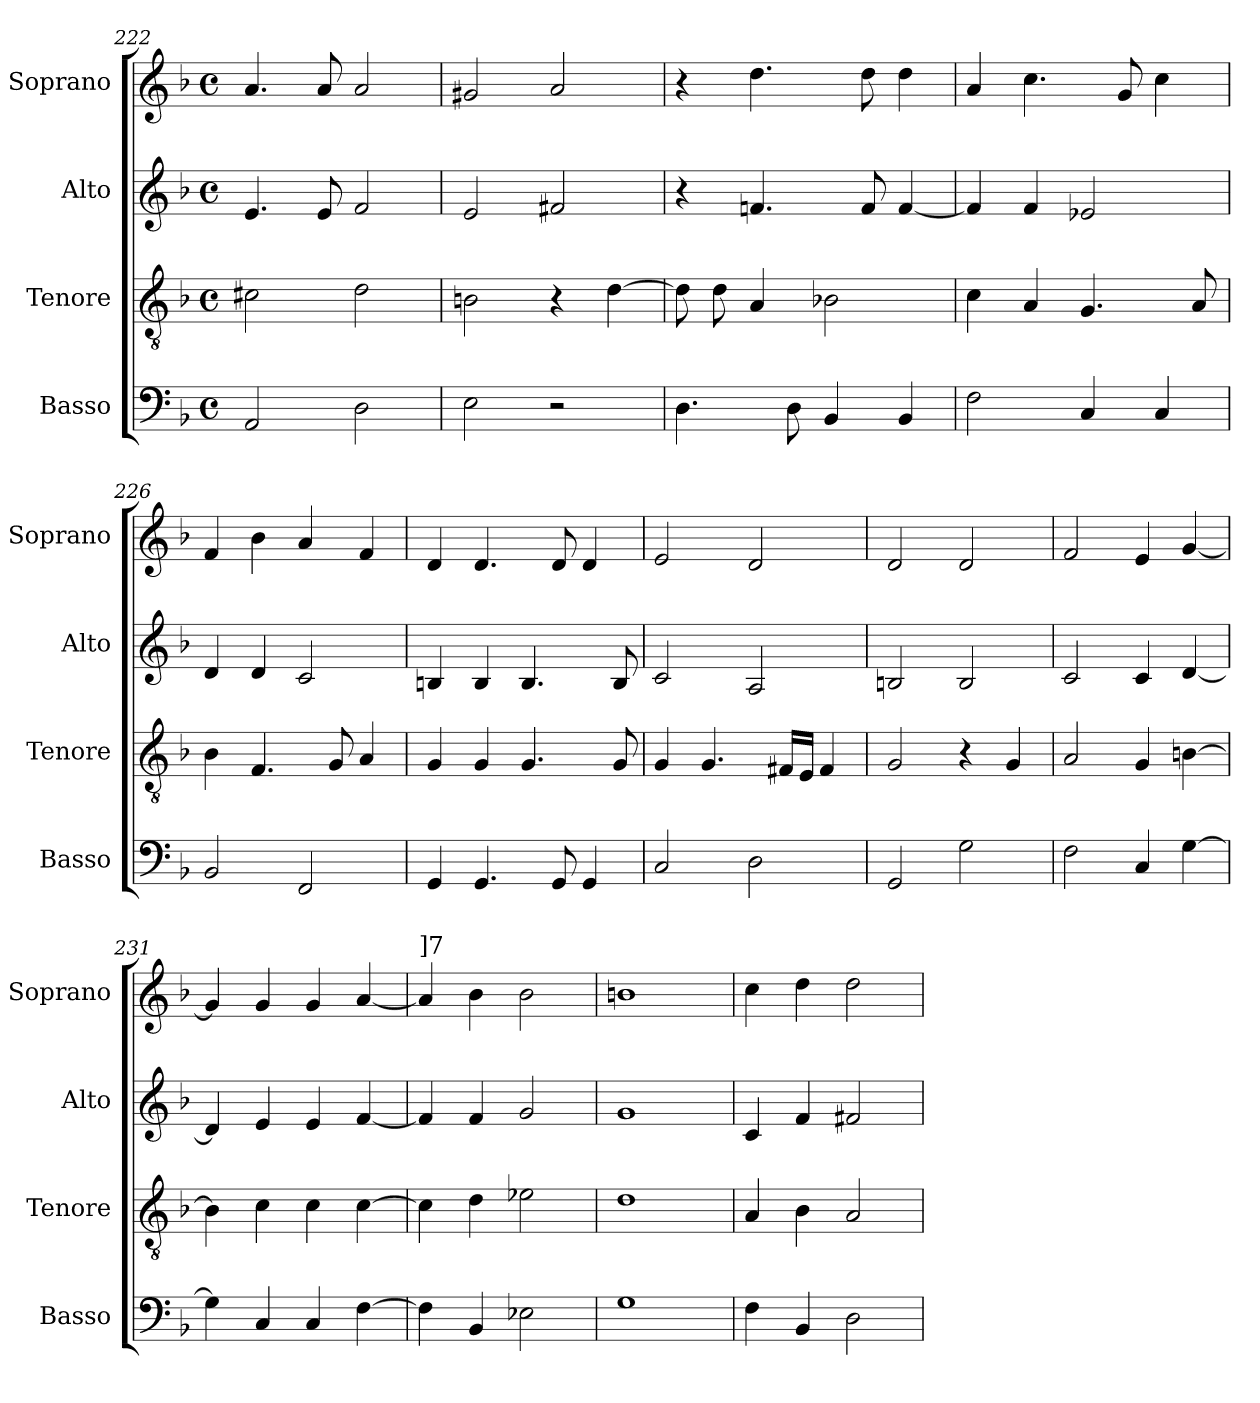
**kern	**kern	**kern	**kern
*part4	*part3	*part2	*part1
*staff4	*staff3	*staff2	*staff1
*I"Basso	*I"Tenore	*I"Alto	*I"Soprano
*I'Basso	*I'Tenore	*I'Alto	*I'Soprano
*clefF4	*clefGv2	*clefG2	*clefG2
*k[b-]	*k[b-]	*k[b-]	*k[b-]
*F:	*F:	*F:	*F:
*M4/4	*M4/4	*M4/4	*M4/4
*met(c)	*met(c)	*met(c)	*met(c)
=222	=222	=222	=222
2AA/	2c#X\	4.e/	4.a/
.	.	8e/	8a/
2D\	2d\	2f/	2a/
=223	=223	=223	=223
2E\	2Bn\	2e/	2g#X/
2r	4r	2f#X/	2a/
.	[>4d\	.	.
=224	=224	=224	=224
4.D\	8d\]	4r	4r
.	8d\	.	.
.	4A/	4.fn/	4.dd\
8D\	.	.	.
4BB-/	2B-X\	.	.
.	.	8f/	8dd\
4BB-/	.	[>4f/	4dd\
!!LO:PB:g=z
=225	=225	=225	=225
2F\	4c\	4f/]	4a/
.	4A/	4f/	4.cc\
4C/	4.G/	2e-X/	.
.	.	.	8g/
4C/	.	.	4cc\
.	8A/	.	.
=226	=226	=226	=226
2BB-/	4B-\	4d/	4f/
.	4.F/	4d/	4b-\
2FF/	.	2c/	4a/
.	8G/	.	.
.	4A/	.	4f/
=227	=227	=227	=227
4GG/	4G/	4Bn/	4d/
4.GG/	4G/	4B/	4.d/
.	4.G/	4.B/	.
8GG/	.	.	8d/
4GG/	.	.	4d/
.	8G/	8B/	.
=228	=228	=228	=228
2C/	4G/	2c/	2e/
.	4.G/	.	.
2D\	.	2A/	2d/
.	16F#X/LL	.	.
.	16E/JJ	.	.
.	4F#/	.	.
=229	=229	=229	=229
2GG/	2G/	2Bn/	2d/
2G\	4r	2B/	2d/
.	4G/	.	.
=230	=230	=230	=230
2F\	2A/	2c/	2f/
4C/	4G/	4c/	4e/
[>4G\	[>4Bn\	[<4d/	[<4g/
=231	=231	=231	=231
4G\]	4B\]	4d/]	4g/]
4C/	4c\	4e/	4g/
4C/	4c\	4e/	4g/
[<4F\	[<4c\	[<4f/	[<4a/
!!LO:LB:g=z
=232	=232	=232	=232
!	!	!	!LO:TX:a:t=]7
4F\]	4c\]	4f/]	4a/]
4BB-/	4d\	4f/	4b-\
2E-X\	2e-X\	2g/	2b-\
=233	=233	=233	=233
1G	1d	1g	1bn
=234	=234	=234	=234
4F\	4A/	4c/	4cc\
4BB-/	4B-\	4f/	4dd\
2D\	2A/	2f#X/	2dd\
=	=	=	=
*-	*-	*-	*-
